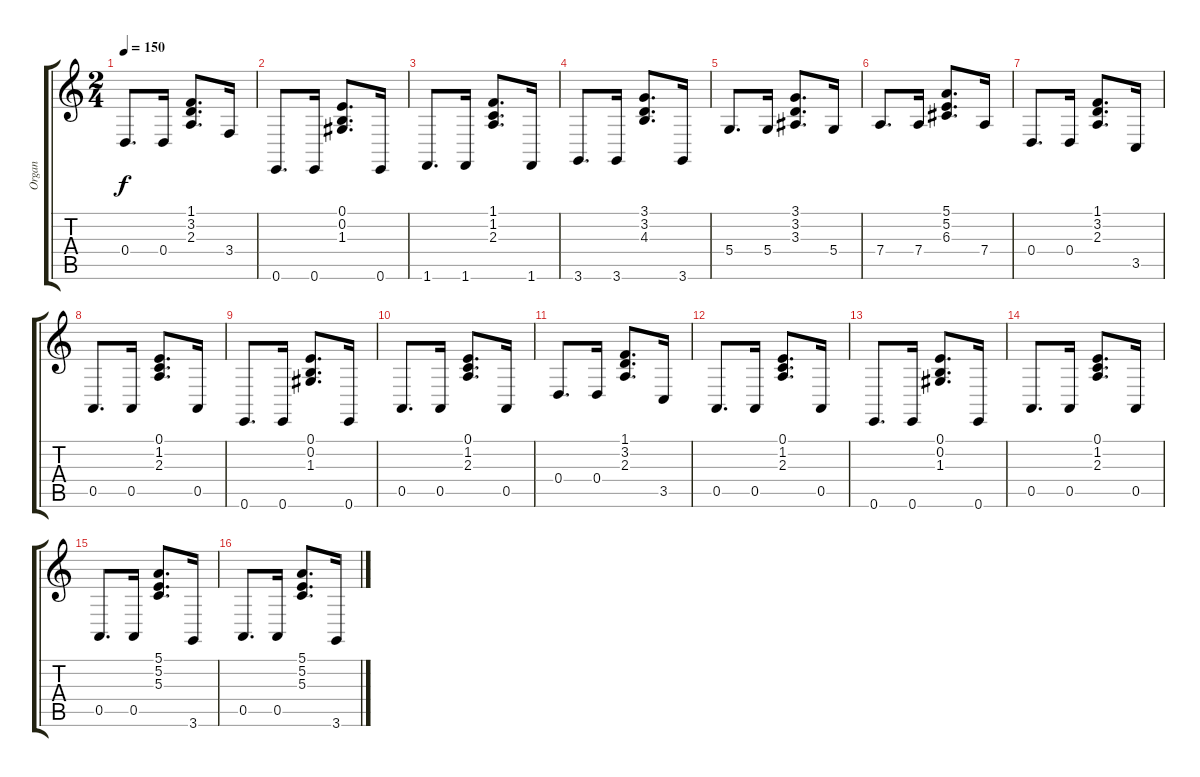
\track ("Organ" "Organ") {instrument synthbrass1}
\staff {score tabs}
\tuning (E4 B3 G3 D3 A2 E2) {hide}
\ts (2 4)
\tempo 150
\clef g2
\ks aminor
0.4.8{d dy f} 0.4.16 (1.1 3.2 2.3).8{d} 3.4.16 |
0.6.8{d} 0.6.16 (0.1 0.2 1.3).8{d} 0.6.16 |
1.6.8{d} 1.6.16 (1.1 1.2 2.3).8{d} 1.6.16 |
3.6.8{d} 3.6.16 (3.1 3.2 4.3).8{d} 3.6.16 |
5.4.8{d} 5.4.16 (3.1 3.2 3.3).8{d} 5.4.16 |
7.4.8{d} 7.4.16 (5.1 5.2 6.3).8{d} 7.4.16 |
0.4.8{d} 0.4.16 (1.1 3.2 2.3).8{d} 3.5.16 |
0.5.8{d} 0.5.16 (0.1 1.2 2.3).8{d} 0.5.16 |
0.6.8{d} 0.6.16 (0.1 0.2 1.3).8{d} 0.6.16 |
0.5.8{d} 0.5.16 (0.1 1.2 2.3).8{d} 0.5.16 |
0.4.8{d} 0.4.16 (1.1 3.2 2.3).8{d} 3.5.16 |
0.5.8{d} 0.5.16 (0.1 1.2 2.3).8{d} 0.5.16 |
0.6.8{d} 0.6.16 (0.1 0.2 1.3).8{d} 0.6.16 |
0.5.8{d} 0.5.16 (0.1 1.2 2.3).8{d} 0.5.16 |
0.5.8{d} 0.5.16 (5.1 5.2 5.3).8{d} 3.6.16 |
0.5.8{d} 0.5.16 (5.1 5.2 5.3).8{d} 3.6.16
